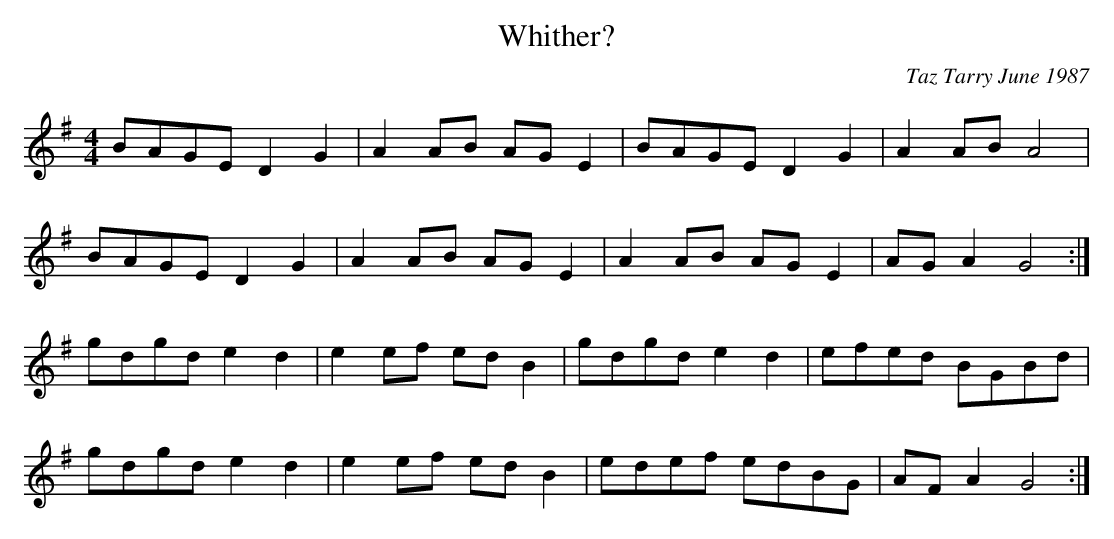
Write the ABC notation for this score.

X:1
T:Whither?
M:4/4
L:1/8
C:Taz Tarry June 1987
K:G
BAGE  D2 G2|A2AB  AGE2|BAGE  D2 G2|A2AB A4|
BAGE D2 G2|A2AB AGE2|A2AB AGE2|AGA2  G4:|
gdgd  e2  d2|e2ef  ed B2|gdgd  e2  d2|efed  BGBd|
gdgd  e2  d2|e2ef  ed B2|edef  edBG|AF  A2  G4:|
